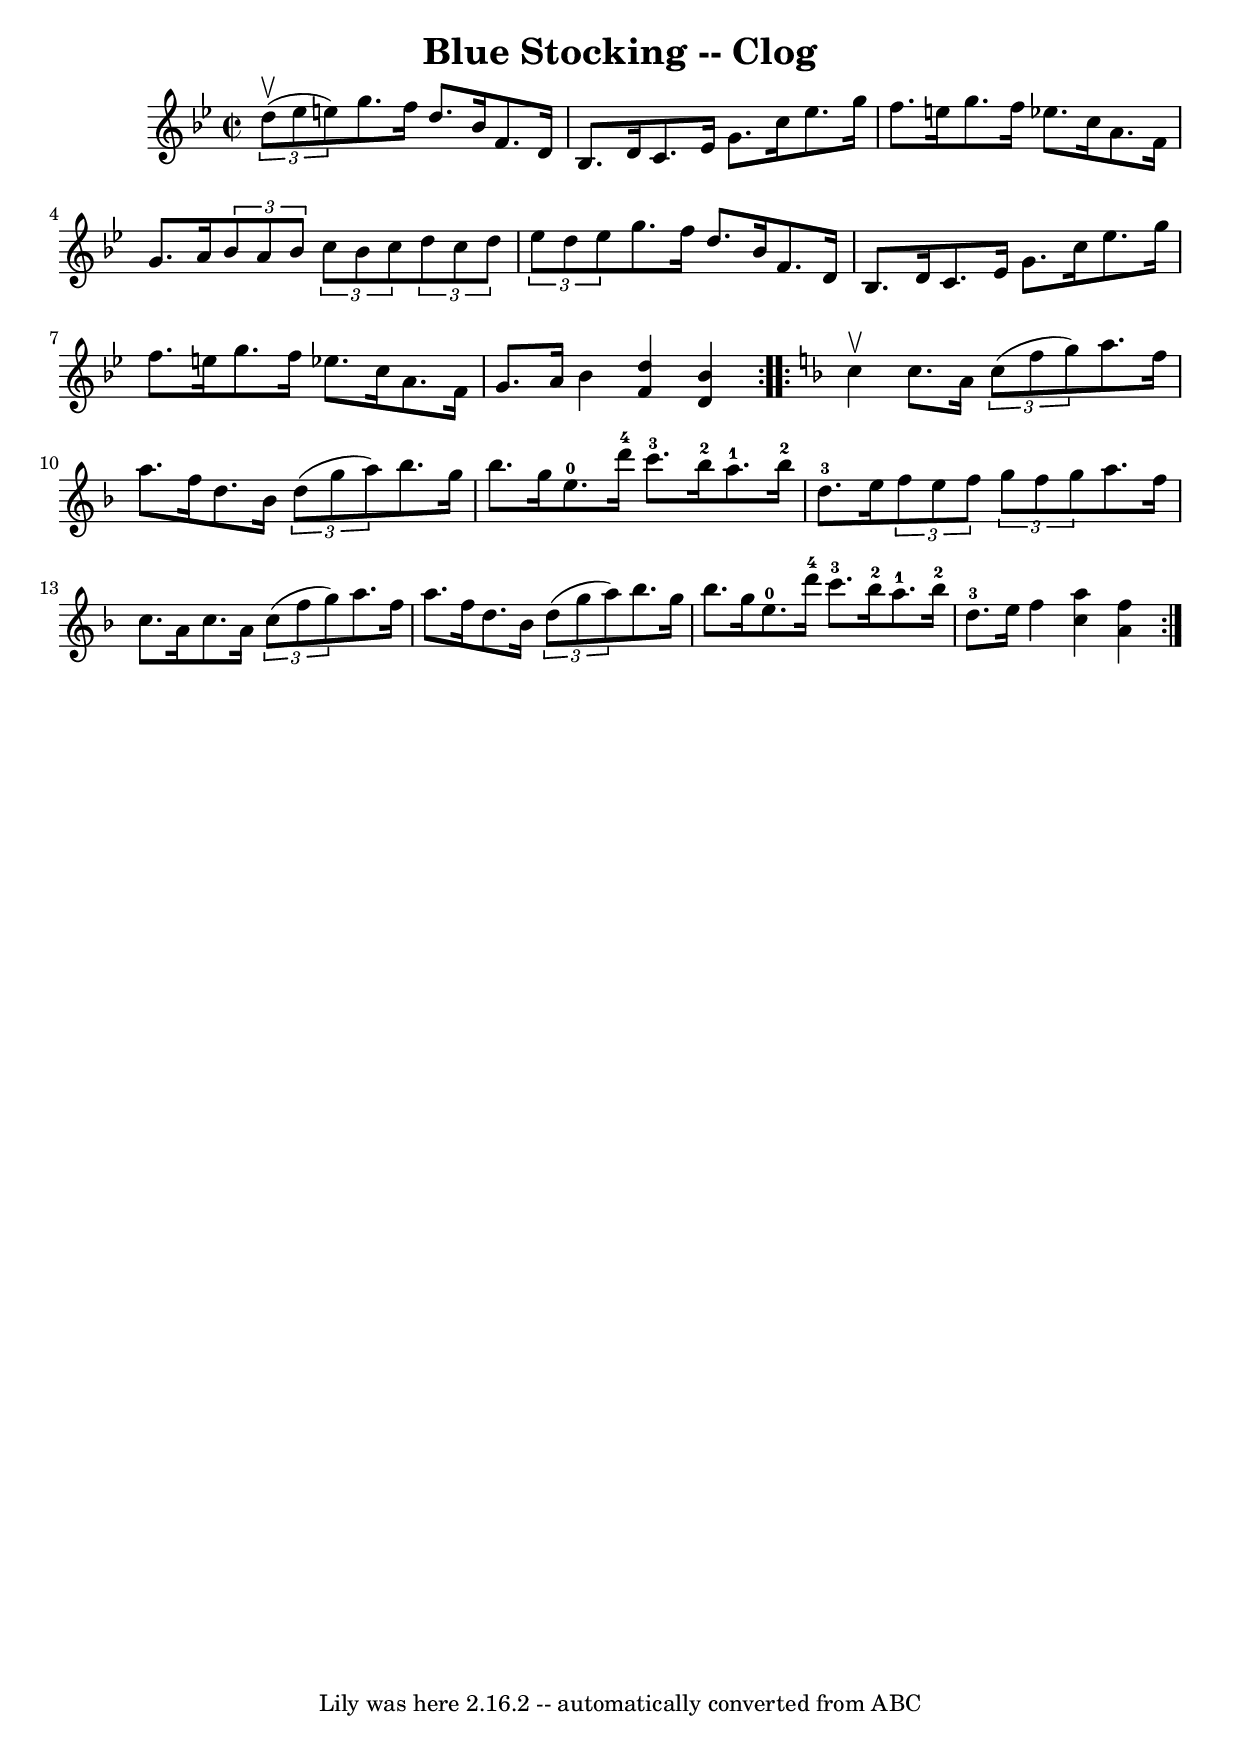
\version "2.16.2"
\include "Mammoth.ily"
\header {
  %% book = "Ryan's Mammoth Collection"
  crossRefNumber = "1"
  footnotes = "\\\\156 928"
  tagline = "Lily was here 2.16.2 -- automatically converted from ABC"
  title = "Blue Stocking -- Clog"

}
voicedefault =  {



  \repeat volta 2 {

    \override Staff.TimeSignature #'style = #'C
    \time 2/2 
    \key bes \major   \times 2/3 { d''8^\upbow(ees''8 e''8) 

				 } |
    g''8. f''16 d''8. bes'16 f'8. d'16 bes8.    
    d'16    |
    c'8. ees'16 g'8. c''16 ees''8. g''16 f''8. 
    e''16    |
    g''8. f''16 ees''!8. c''16 a'8. f'16    
    g'8. a'16    |
    \times 2/3 { bes'8 a'8 bes'8  
	       }   
    \times 2/3 { c''8 bes'8 c''8  
	       }   \times 2/3 { d''8 c''8 d''8  

			      }   \times 2/3 { ees''8 d''8 ees''8  
					     }   |
    g''8. f''16    
    d''8. bes'16 f'8. d'16 bes8. d'16    |
    c'8. ees'16   
    g'8. c''16 ees''8. g''16 f''8. e''16    |
    g''8.    
    f''16 ees''!8. c''16 a'8. f'16 g'8. a'16    |
    
    bes'4  << f'4 d''4   >> << d'4 bes'4   >> 
  }   
  \key f \major   

  \repeat volta 2 {
    c''4^\upbow |
    c''8. a'16    \times 2/3 {   
      c''8 (f''8 g''8) 
    } a''8. f''16 a''8. f''16    |
    
    d''8. bes'16    \times 2/3 { d''8 (g''8 a''8) 
			       } bes''8.    
    g''16 bes''8. g''16    |
    e''8.-0 d'''16-4 c'''8. 
    -3 bes''16-2 a''8.-1 bes''16-2 d''8.-3 e''16    
    |
    \times 2/3 { f''8 e''8 f''8  
	       }   \times 2/3 { g''8    
				f''8 g''8  
			      } a''8. f''16 c''8. a'16    |
    c''8. a'16 
    \times 2/3 { c''8 (f''8 g''8) 
	       } a''8. f''16 a''8.    
    f''16    |
    d''8. bes'16    \times 2/3 { d''8 (g''8 a''8) 

			       } bes''8. g''16 bes''8. g''16    |
    e''8.-0 d'''16 
    -4 c'''8.-3 bes''16-2 a''8.-1 bes''16-2 d''8.-3   
    e''16    |
    f''4  << c''4 a''4   >> << a'4 f''4   >> 
  }   

}

\score{
  <<

    \context Staff="default"
    {
      \voicedefault 
      
    }

  >>
  \layout {
    
  }
  \midi {
  }

}
